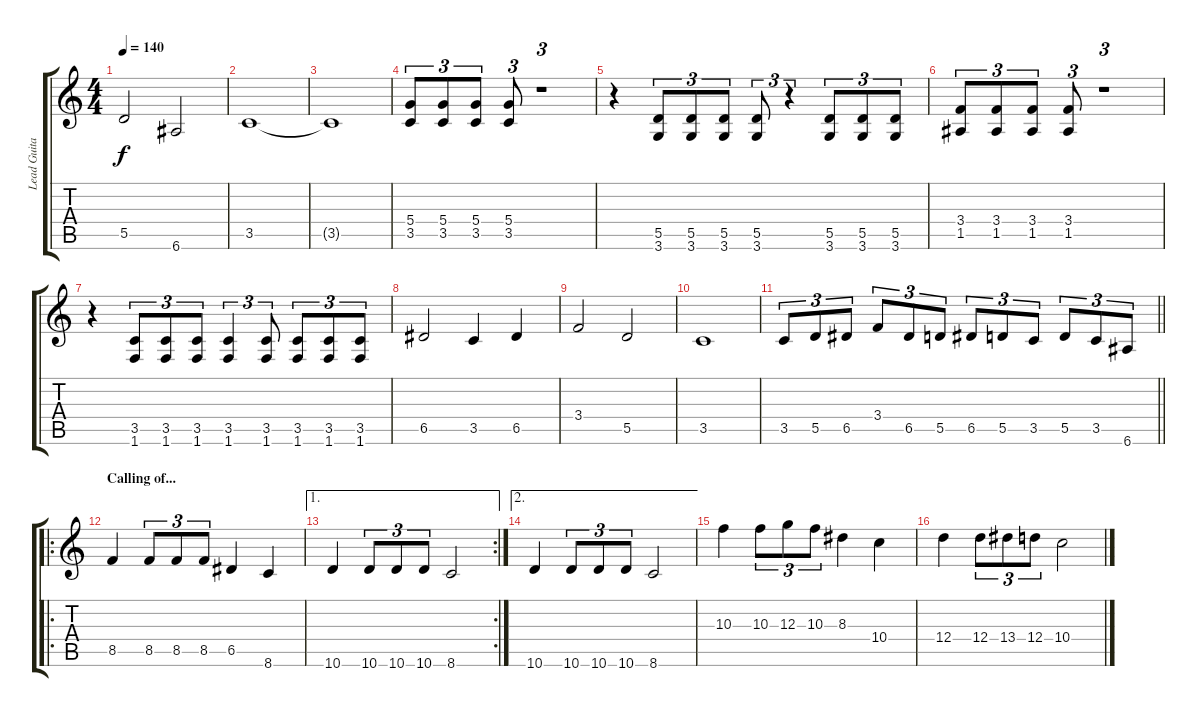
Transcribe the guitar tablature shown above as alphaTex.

\track ("Lead Guitar" "Lead Guita") {instrument distortionguitar}
\staff {score tabs}
\tuning (E4 B3 G3 D3 A2 E2) {hide}
\ts (4 4)
\tempo 140
\clef g2
\ks c
5.5.2{dy f} 6.6.2 |
3.5.1 |
3.5{t}.1 |
(5.4 3.5).8{tu (3 2) volume 10} (5.4 3.5).8{tu (3 2)} (5.4 3.5).8{tu (3 2)} (5.4 3.5).8{tu (3 2)} r.1{tu (3 2)} |
r.4 (5.5 3.6).8{tu (3 2)} (5.5 3.6).8{tu (3 2)} (5.5 3.6).8{tu (3 2)} (5.5 3.6).8{tu (3 2)} r.4{tu (3 2)} (5.5 3.6).8{tu (3 2)} (5.5 3.6).8{tu (3 2)} (5.5 3.6).8{tu (3 2)} |
(3.4 1.5).8{tu (3 2)} (3.4 1.5).8{tu (3 2)} (3.4 1.5).8{tu (3 2)} (3.4 1.5).8{tu (3 2)} r.1{tu (3 2)} |
r.4 (3.5 1.6).8{tu (3 2)} (3.5 1.6).8{tu (3 2)} (3.5 1.6).8{tu (3 2)} (3.5 1.6).4{tu (3 2)} (3.5 1.6).8{tu (3 2)} (3.5 1.6).8{tu (3 2)} (3.5 1.6).8{tu (3 2)} (3.5 1.6).8{tu (3 2)} |
6.5.2{volume 13} 3.5.4 6.5.4 |
3.4.2 5.5.2 |
3.5.1 |
\barLineRight lightlight
3.5.8{tu (3 2)} 5.5.8{tu (3 2)} 6.5.8{tu (3 2)} 3.4.8{tu (3 2)} 6.5.8{tu (3 2)} 5.5.8{tu (3 2)} 6.5.8{tu (3 2)} 5.5.8{tu (3 2)} 3.5.8{tu (3 2)} 5.5.8{tu (3 2)} 3.5.8{tu (3 2)} 6.6.8{tu (3 2)} |
\ro
\section ("" "Calling of...")
8.5.4 8.5.8{tu (3 2)} 8.5.8{tu (3 2)} 8.5.8{tu (3 2)} 6.5.4 8.6.4 |
\ae 1
\rc 2
10.6.4 10.6.8{tu (3 2)} 10.6.8{tu (3 2)} 10.6.8{tu (3 2)} 8.6.2 |
\ae 2
10.6.4 10.6.8{tu (3 2)} 10.6.8{tu (3 2)} 10.6.8{tu (3 2)} 8.6.2 |
10.3.4 10.3.8{tu (3 2)} 12.3.8{tu (3 2)} 10.3.8{tu (3 2)} 8.3.4 10.4.4 |
12.4.4 12.4.8{tu (3 2)} 13.4.8{tu (3 2)} 12.4.8{tu (3 2)} 10.4.2
